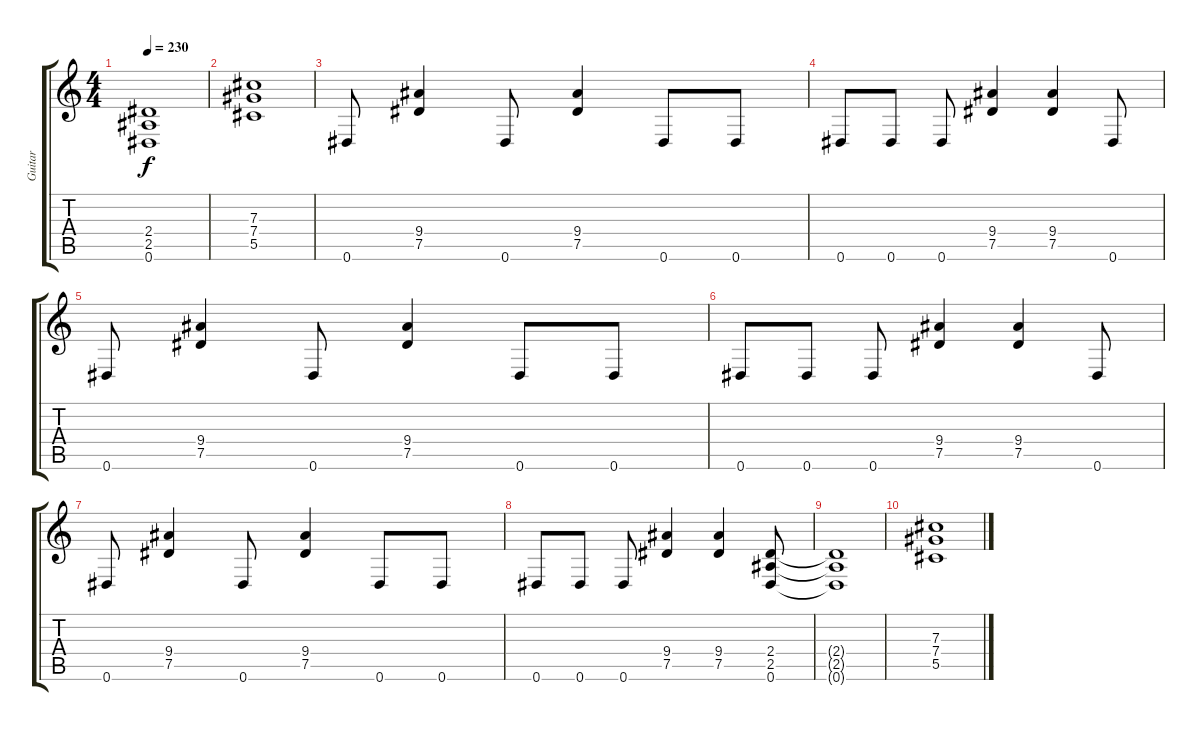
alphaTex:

\track ("Guitar" "Guitar") {instrument distortionguitar}
\staff {score tabs}
\tuning (Eb4 Bb3 Gb3 Db3 Ab2 Eb2) {hide}
\ts (4 4)
\tempo 230
\clef g2
\ks c
(2.4{t} 2.5{t} 0.6{t}).1{dy f} |
(7.3 7.4 5.5).1 |
0.6.8 (9.4 7.5).4 0.6.8 (9.4 7.5).4 0.6.8 0.6.8 |
0.6.8 0.6.8 0.6.8 (9.4 7.5).4 (9.4 7.5).4 0.6.8 |
0.6.8 (9.4 7.5).4 0.6.8 (9.4 7.5).4 0.6.8 0.6.8 |
0.6.8 0.6.8 0.6.8 (9.4 7.5).4 (9.4 7.5).4 0.6.8 |
0.6.8 (9.4 7.5).4 0.6.8 (9.4 7.5).4 0.6.8 0.6.8 |
0.6.8 0.6.8 0.6.8 (9.4 7.5).4 (9.4 7.5).4 (2.4 2.5 0.6).8 |
(2.4{t} 2.5{t} 0.6{t}).1 |
(7.3 7.4 5.5).1
